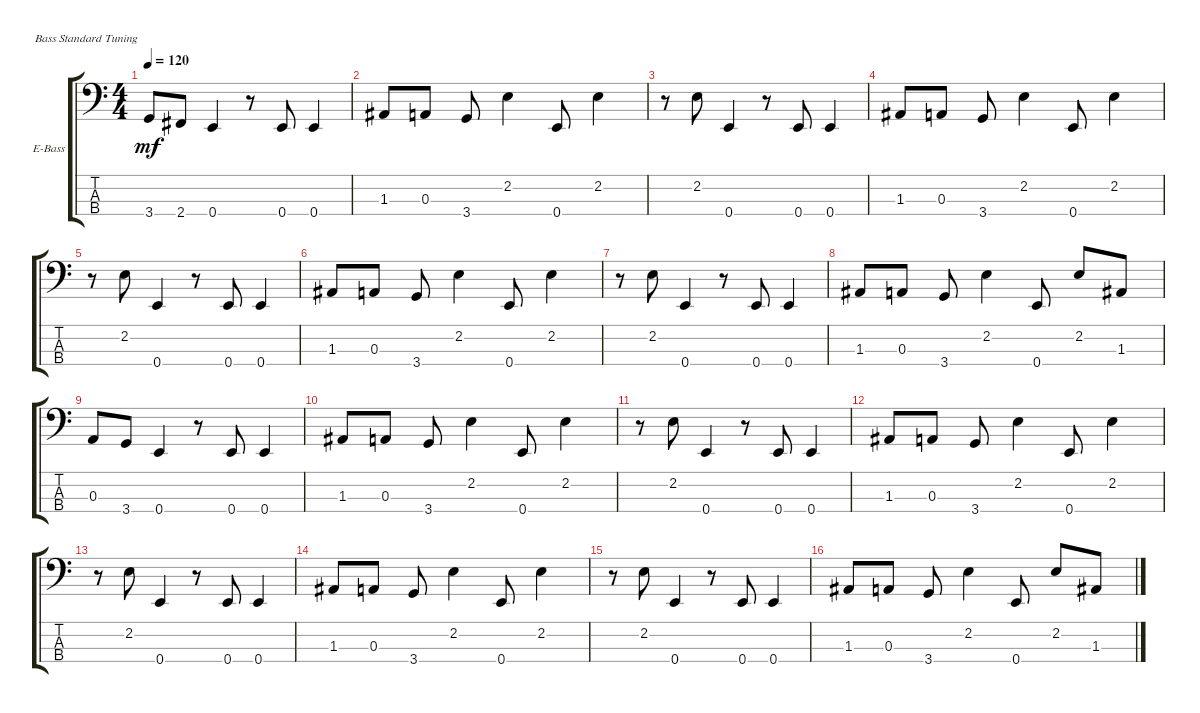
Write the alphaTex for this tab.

\defaultSystemsLayout 4
\bracketExtendMode groupsimilarinstruments
\firstSystemTrackNameOrientation horizontal
\otherSystemsTrackNameOrientation horizontal
\track ("Electric Bass" "E-Bass") {instrument electricbassfinger}
\staff {score tabs}
\tuning (G2 D2 A1 E1)
\ts (4 4)
\tempo 120
\clef f4
\ks c
3.4.8{dy mf} 2.4.8 0.4.4 r.8 0.4.8 0.4.4 |
1.3.8 0.3.8 3.4.8 2.2.4 0.4.8 2.2.4 |
r.8 2.2.8 0.4.4 r.8 0.4.8 0.4.4 |
1.3.8 0.3.8 3.4.8 2.2.4 0.4.8 2.2.4 |
r.8 2.2.8 0.4.4 r.8 0.4.8 0.4.4 |
1.3.8 0.3.8 3.4.8 2.2.4 0.4.8 2.2.4 |
r.8 2.2.8 0.4.4 r.8 0.4.8 0.4.4 |
1.3.8 0.3.8 3.4.8 2.2.4 0.4.8 2.2.8 1.3.8 |
0.3.8 3.4.8 0.4.4 r.8 0.4.8 0.4.4 |
1.3.8 0.3.8 3.4.8 2.2.4 0.4.8 2.2.4 |
r.8 2.2.8 0.4.4 r.8 0.4.8 0.4.4 |
1.3.8 0.3.8 3.4.8 2.2.4 0.4.8 2.2.4 |
r.8 2.2.8 0.4.4 r.8 0.4.8 0.4.4 |
1.3.8 0.3.8 3.4.8 2.2.4 0.4.8 2.2.4 |
r.8 2.2.8 0.4.4 r.8 0.4.8 0.4.4 |
1.3.8 0.3.8 3.4.8 2.2.4 0.4.8 2.2.8 1.3.8
